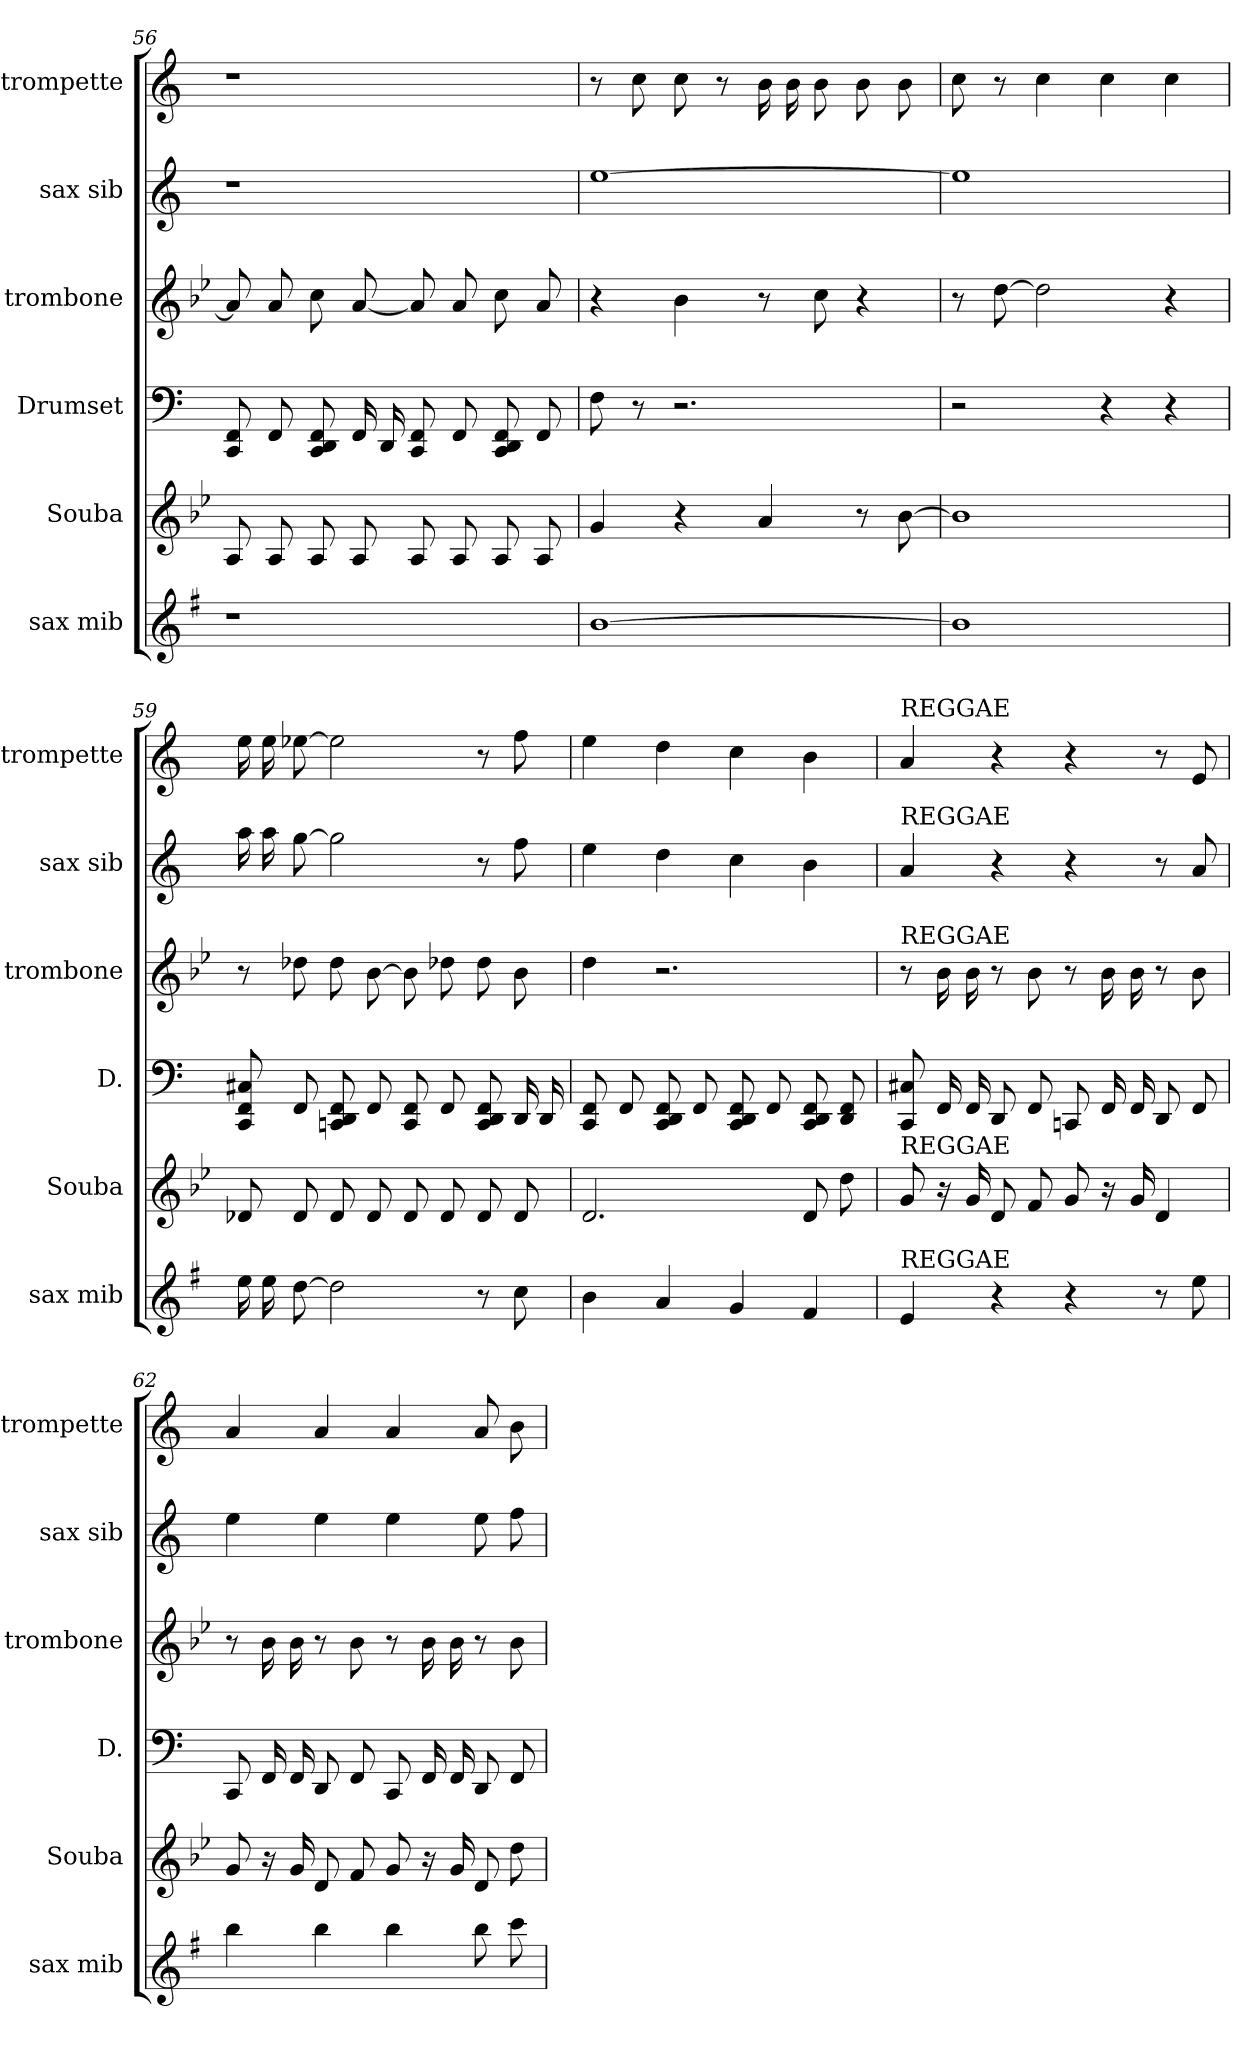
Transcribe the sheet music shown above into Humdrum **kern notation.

**kern	**kern	**kern	**kern	**kern	**kern
*part6	*part5	*part4	*part3	*part2	*part1
*staff6	*staff5	*staff4	*staff3	*staff2	*staff1
*I"sax mib	*I"Souba	*I"Drumset	*I"trombone	*I"sax sib	*I"trompette
*I'sax mib	*I'Souba	*I'D.	*I'trombone	*I'sax sib	*I'trompette
*clefG2	*clefG2	*clefF4	*clefG2	*clefG2	*clefG2
*ITrd-2c-3	*ITrd15c26	*	*ITrd8c14	*ITrd1c2	*ITrd1c2
*k[b-e-]	*k[b-e-]	*k[]	*k[b-e-]	*k[b-e-]	*k[b-e-]
=56	=56	=56	=56	=56	=56
1r	8AAA	8CC 8FF	8A]	1r	1r
.	8AAA	8FF	8A	.	.
.	8AAA	8CC 8DD 8FF	8c	.	.
.	8AAA	16FF	[8A	.	.
.	.	16DD	.	.	.
.	8AAA	8CC 8FF	8A]	.	.
.	8AAA	8FF	8A	.	.
.	8AAA	8CC 8DD 8FF	8c	.	.
.	8AAA	8FF	8A	.	.
=57	=57	=57	=57	=57	=57
*	*	*MM140	*	*	*
[1dd	4GG	8F	4r	[1dd	8r
.	.	8r	.	.	8b-
.	4r	2.r	4B-	.	8b-
.	.	.	.	.	8r
.	4AA	.	8r	.	16a
.	.	.	.	.	16a
.	.	.	8c	.	8a
.	8r	.	4r	.	8a
.	[8BB-	.	.	.	8a
=58	=58	=58	=58	=58	=58
*	*	*MM120	*	*	*
1dd]	1BB-]	2r	8r	1dd]	8b-
.	.	.	[8d	.	8r
.	.	.	2d]	.	4b-
.	.	4r	.	.	4b-
.	.	4r	4r	.	4b-
=59	=59	=59	=59	=59	=59
*	*	*MM140	*	*	*
16gg	8DD-X	8CC 8FF 8C#X	8r	16gg	16dd
16gg	.	.	.	16gg	16dd
[8ff	8DD-	8FF	8d-X	[8ff	[8dd-X
2ff]	8DD-	8CCn 8DD 8FF	8d-	2ff]	2dd-]
.	8DD-	8FF	[8B-	.	.
.	8DD-	8CC 8FF	8B-]	.	.
.	8DD-	8FF	8d-X	.	.
8r	8DD-	8CC 8DD 8FF	8d-	8r	8r
8ee-	8DD-	16DD	8B-	8ee-	8ee-
.	.	16DD	.	.	.
=60	=60	=60	=60	=60	=60
*	*	*MM100	*	*	*
4dd	2.DD	8CC 8FF	4d	4dd	4dd
.	.	8FF	.	.	.
4cc	.	8CC 8DD 8FF	2.r	4cc	4cc
.	.	8FF	.	.	.
4b-	.	8CC 8DD 8FF	.	4b-	4b-
.	.	8FF	.	.	.
4a	8DD	8CC 8DD 8FF	.	4a	4a
.	8D	8DD 8FF	.	.	.
=61	=61	=61	=61	=61	=61
*	*	*MM105	*	*	*
!	!	!	!	!	!LO:TX:t=REGGAE
!	!	!	!	!LO:TX:t=REGGAE	!
!	!	!	!LO:TX:t=REGGAE	!	!
!	!LO:TX:t=REGGAE	!	!	!	!
!LO:TX:t=REGGAE	!	!	!	!	!
4g	8GG	8CC 8C#X	8r	4g	4g
.	16r	16FF	16B-	.	.
.	16GG	16FF	16B-	.	.
4r	8DD	8DD	8r	4r	4r
.	8FF	8FF	8B-	.	.
4r	8GG	8CCn	8r	4r	4r
.	16r	16FF	16B-	.	.
.	16GG	16FF	16B-	.	.
8r	4DD	8DD	8r	8r	8r
8gg	.	8FF	8B-	8g	8d
=62	=62	=62	=62	=62	=62
4ddd	8GG	8CC	8r	4dd	4g
.	16r	16FF	16B-	.	.
.	16GG	16FF	16B-	.	.
4ddd	8DD	8DD	8r	4dd	4g
.	8FF	8FF	8B-	.	.
4ddd	8GG	8CC	8r	4dd	4g
.	16r	16FF	16B-	.	.
.	16GG	16FF	16B-	.	.
8ddd	8DD	8DD	8r	8dd	8g
8eee-	8D	8FF	8B-	8ee-	8a
=	=	=	=	=	=
*-	*-	*-	*-	*-	*-
